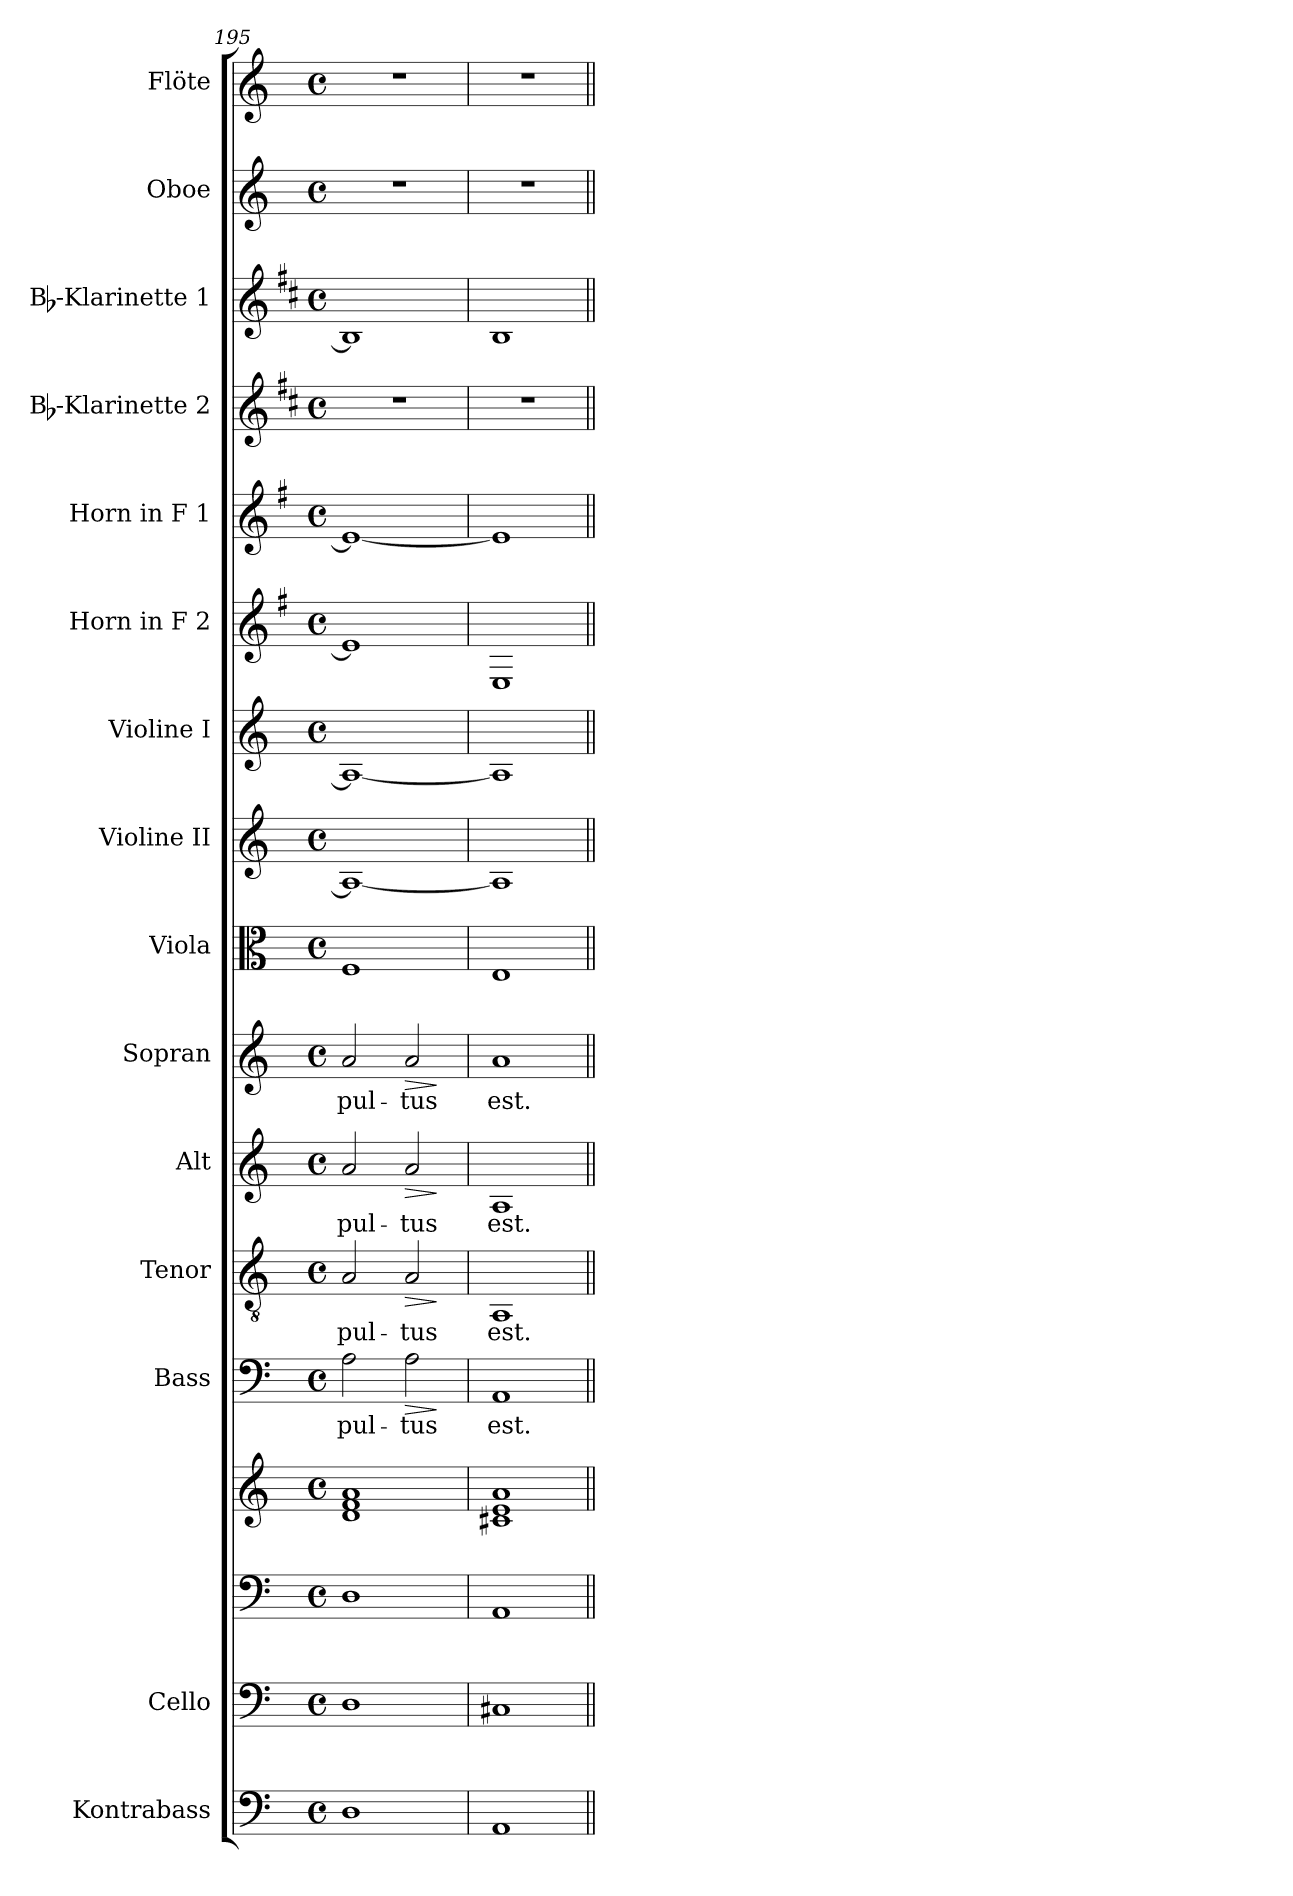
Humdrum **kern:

**kern	**kern	**kern	**kern	**kern	**text	**dynam	**kern	**text	**dynam	**kern	**text	**dynam	**kern	**text	**dynam	**kern	**kern	**kern	**kern	**kern	**kern	**kern	**kern	**kern
*part16	*part15	*part14	*part14	*part13	*part13	*part13	*part12	*part12	*part12	*part11	*part11	*part11	*part10	*part10	*part10	*part9	*part8	*part7	*part6	*part5	*part4	*part3	*part2	*part1
*staff17	*staff16	*staff15	*staff14	*staff13	*staff13	*staff13	*staff12	*staff12	*staff12	*staff11	*staff11	*staff11	*staff10	*staff10	*staff10	*staff9	*staff8	*staff7	*staff6	*staff5	*staff4	*staff3	*staff2	*staff1
*I"Kontrabass	*I"Cello	*	*	*I"Bass	*	*	*I"Tenor	*	*	*I"Alt	*	*	*I"Sopran	*	*	*I"Viola	*I"Violine II	*I"Violine I	*I"Horn in F 2	*I"Horn in F 1	*I"Bb-Klarinette 2	*I"Bb-Klarinette 1	*I"Oboe	*I"Flöte
*I'Kb.	*	*	*	*I'B.	*	*	*I'T.	*	*	*I'A.	*	*	*I'S.	*	*	*I'Vla.	*I'Vl. II	*I'Vl. I	*	*	*I'Bb Kl. 2	*I'Bb Kl. 1	*I'Ob.	*I'Fl.
*clefF4	*clefF4	*clefF4	*clefG2	*clefF4	*	*	*clefGv2	*	*	*clefG2	*	*	*clefG2	*	*	*clefC3	*clefG2	*clefG2	*clefG2	*clefG2	*clefG2	*clefG2	*clefG2	*clefG2
*ITrd7c12	*	*	*	*	*	*	*	*	*	*	*	*	*	*	*	*	*	*	*ITrd4c7	*ITrd4c7	*ITrd1c2	*ITrd1c2	*	*
*k[]	*k[]	*k[]	*k[]	*k[]	*	*	*k[]	*	*	*k[]	*	*	*k[]	*	*	*k[]	*k[]	*k[]	*k[]	*k[]	*k[]	*k[]	*k[]	*k[]
*C:	*C:	*C:	*C:	*C:	*	*	*C:	*	*	*C:	*	*	*C:	*	*	*C:	*C:	*C:	*C:	*C:	*C:	*C:	*C:	*C:
*M4/4	*M4/4	*M4/4	*M4/4	*M4/4	*	*	*M4/4	*	*	*M4/4	*	*	*M4/4	*	*	*M4/4	*M4/4	*M4/4	*M4/4	*M4/4	*M4/4	*M4/4	*M4/4	*M4/4
*met(c)	*met(c)	*met(c)	*met(c)	*met(c)	*	*	*met(c)	*	*	*met(c)	*	*	*met(c)	*	*	*met(c)	*met(c)	*met(c)	*met(c)	*met(c)	*met(c)	*met(c)	*met(c)	*met(c)
=195	=195	=195	=195	=195	=195	=195	=195	=195	=195	=195	=195	=195	=195	=195	=195	=195	=195	=195	=195	=195	=195	=195	=195	=195
!	!	!	!	!	!LO:LY:b	!	!	!LO:LY:b	!	!	!LO:LY:b	!	!	!LO:LY:b	!	!	!	!	!	!	!	!	!	!
1DD	1D	1D	1d 1f 1a	2A\	-pul-	.	2A/	-pul-	.	2a/	-pul-	.	2a/	-pul-	.	1F	1A_	1A_	1A]	1A_	1r	1A]	1r	1r
!	!	!	!	!	!LO:LY:b	!LO:HP:b	!	!LO:LY:b	!LO:HP:b	!	!LO:LY:b	!LO:HP:b	!	!LO:LY:b	!LO:HP:b	!	!	!	!	!	!	!	!	!
.	.	.	.	2A\	-tus	>	2A/	-tus	>	2a/	-tus	>	2a/	-tus	>	.	.	.	.	.	.	.	.	.
.	.	.	.	.	.	]	.	.	]	.	.	]	.	.	]	.	.	.	.	.	.	.	.	.
=196	=196	=196	=196	=196	=196	=196	=196	=196	=196	=196	=196	=196	=196	=196	=196	=196	=196	=196	=196	=196	=196	=196	=196	=196
!	!	!	!	!	!LO:LY:b	!	!	!LO:LY:b	!	!	!LO:LY:b	!	!	!LO:LY:b	!	!	!	!	!	!	!	!	!	!
1AAA	1C#X	1AA	1c#X 1e 1a	1AA	est.	.	1AA	est.	.	1A	est.	.	1a	est.	.	1E	1A]	1A]	1AA	1A]	1r	1A	1r	1r
=||	=||	=||	=||	=||	=||	=||	=||	=||	=||	=||	=||	=||	=||	=||	=||	=||	=||	=||	=||	=||	=||	=||	=||	=||
*-	*-	*-	*-	*-	*-	*-	*-	*-	*-	*-	*-	*-	*-	*-	*-	*-	*-	*-	*-	*-	*-	*-	*-	*-
